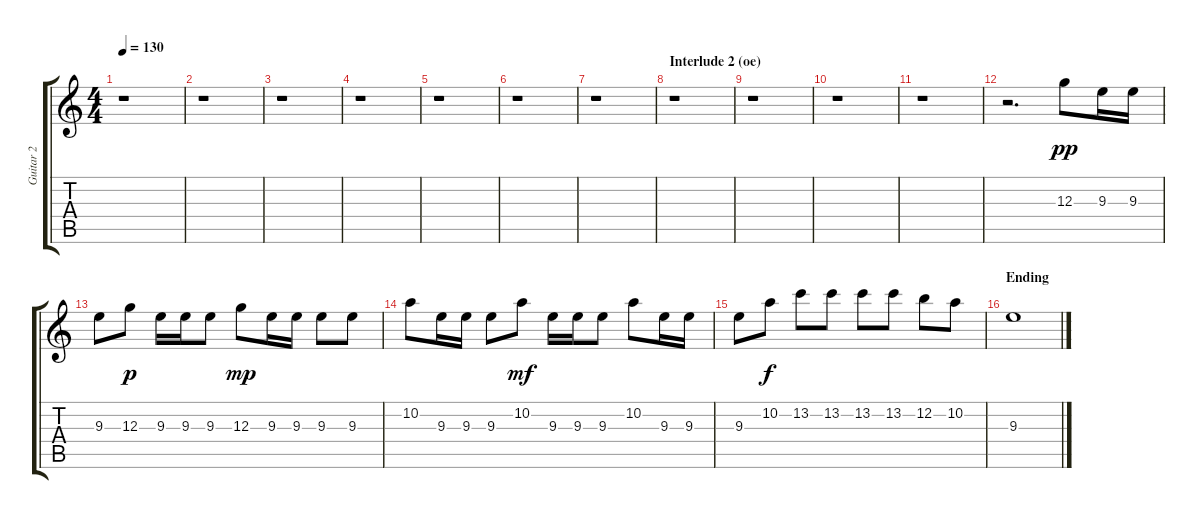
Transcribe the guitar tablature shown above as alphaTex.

\track ("Guitar 2" "Guitar 2") {instrument acousticguitarsteel}
\staff {score tabs}
\tuning (E4 B3 G3 D3 A2 E2) {hide}
\ts (4 4)
\tempo 130
\clef g2
\ks c
r.1{dy f} |
r.1 |
r.1 |
r.1 |
r.1 |
r.1 |
r.1 |
\section ("" "Interlude 2 (oe)")
r.1 |
r.1 |
r.1 |
r.1 |
r.2{d} 12.3.8{dy pp volume 13 instrument overdrivenguitar} 9.3.16 9.3.16 |
9.3.8 12.3.8{dy p} 9.3.16 9.3.16 9.3.8 12.3.8{dy mp} 9.3.16 9.3.16 9.3.8 9.3.8 |
10.2.8 9.3.16 9.3.16 9.3.8 10.2.8{dy mf} 9.3.16 9.3.16 9.3.8 10.2.8 9.3.16 9.3.16 |
9.3.8 10.2.8{dy f} 13.2.8 13.2.8 13.2.8 13.2.8 12.2.8 10.2.8 |
\section ("" "Ending")
9.3.1{volume 13 instrument overdrivenguitar}
